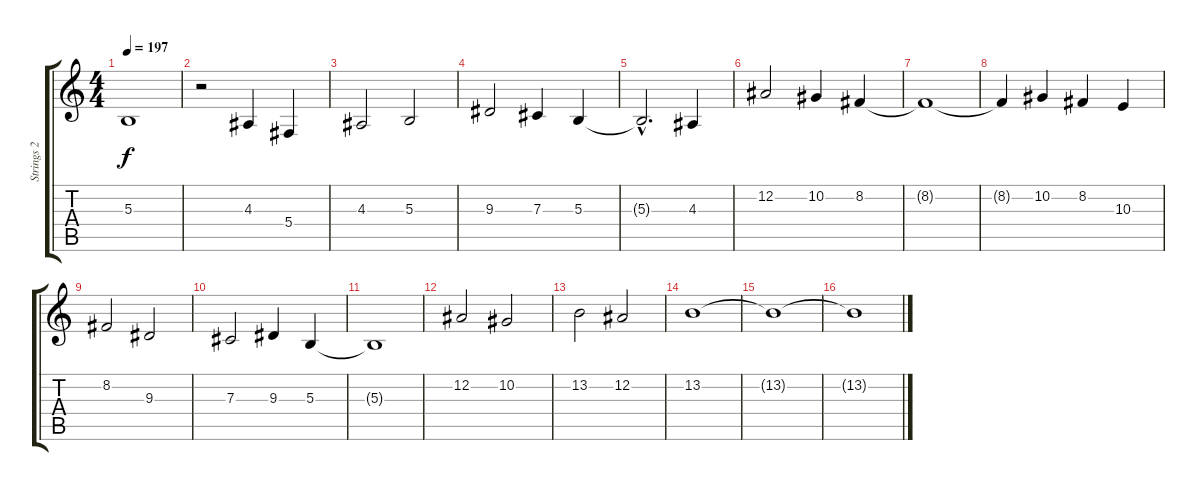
\track ("Strings 2" "Strings 2") {instrument stringensemble1}
\staff {score tabs}
\tuning (Eb4 Bb3 Gb3 Db3 Ab2 Eb2) {hide}
\ts (4 4)
\tempo 197
\clef g2
\ks c
5.3{t}.1{dy f} |
r.2 4.3.4 5.4.4 |
4.3.2 5.3.2 |
9.3.2 7.3.4 5.3.4 |
5.3{hac t}.2{d} 4.3.4 |
12.2.2 10.2.4 8.2.4 |
8.2{t}.1 |
8.2{t}.4 10.2.4 8.2.4 10.3.4 |
8.2.2 9.3.2 |
7.3.2 9.3.4 5.3.4 |
5.3{t}.1 |
12.2.2 10.2.2 |
13.2.2 12.2.2 |
13.2.1 |
13.2{t}.1 |
13.2{t}.1
